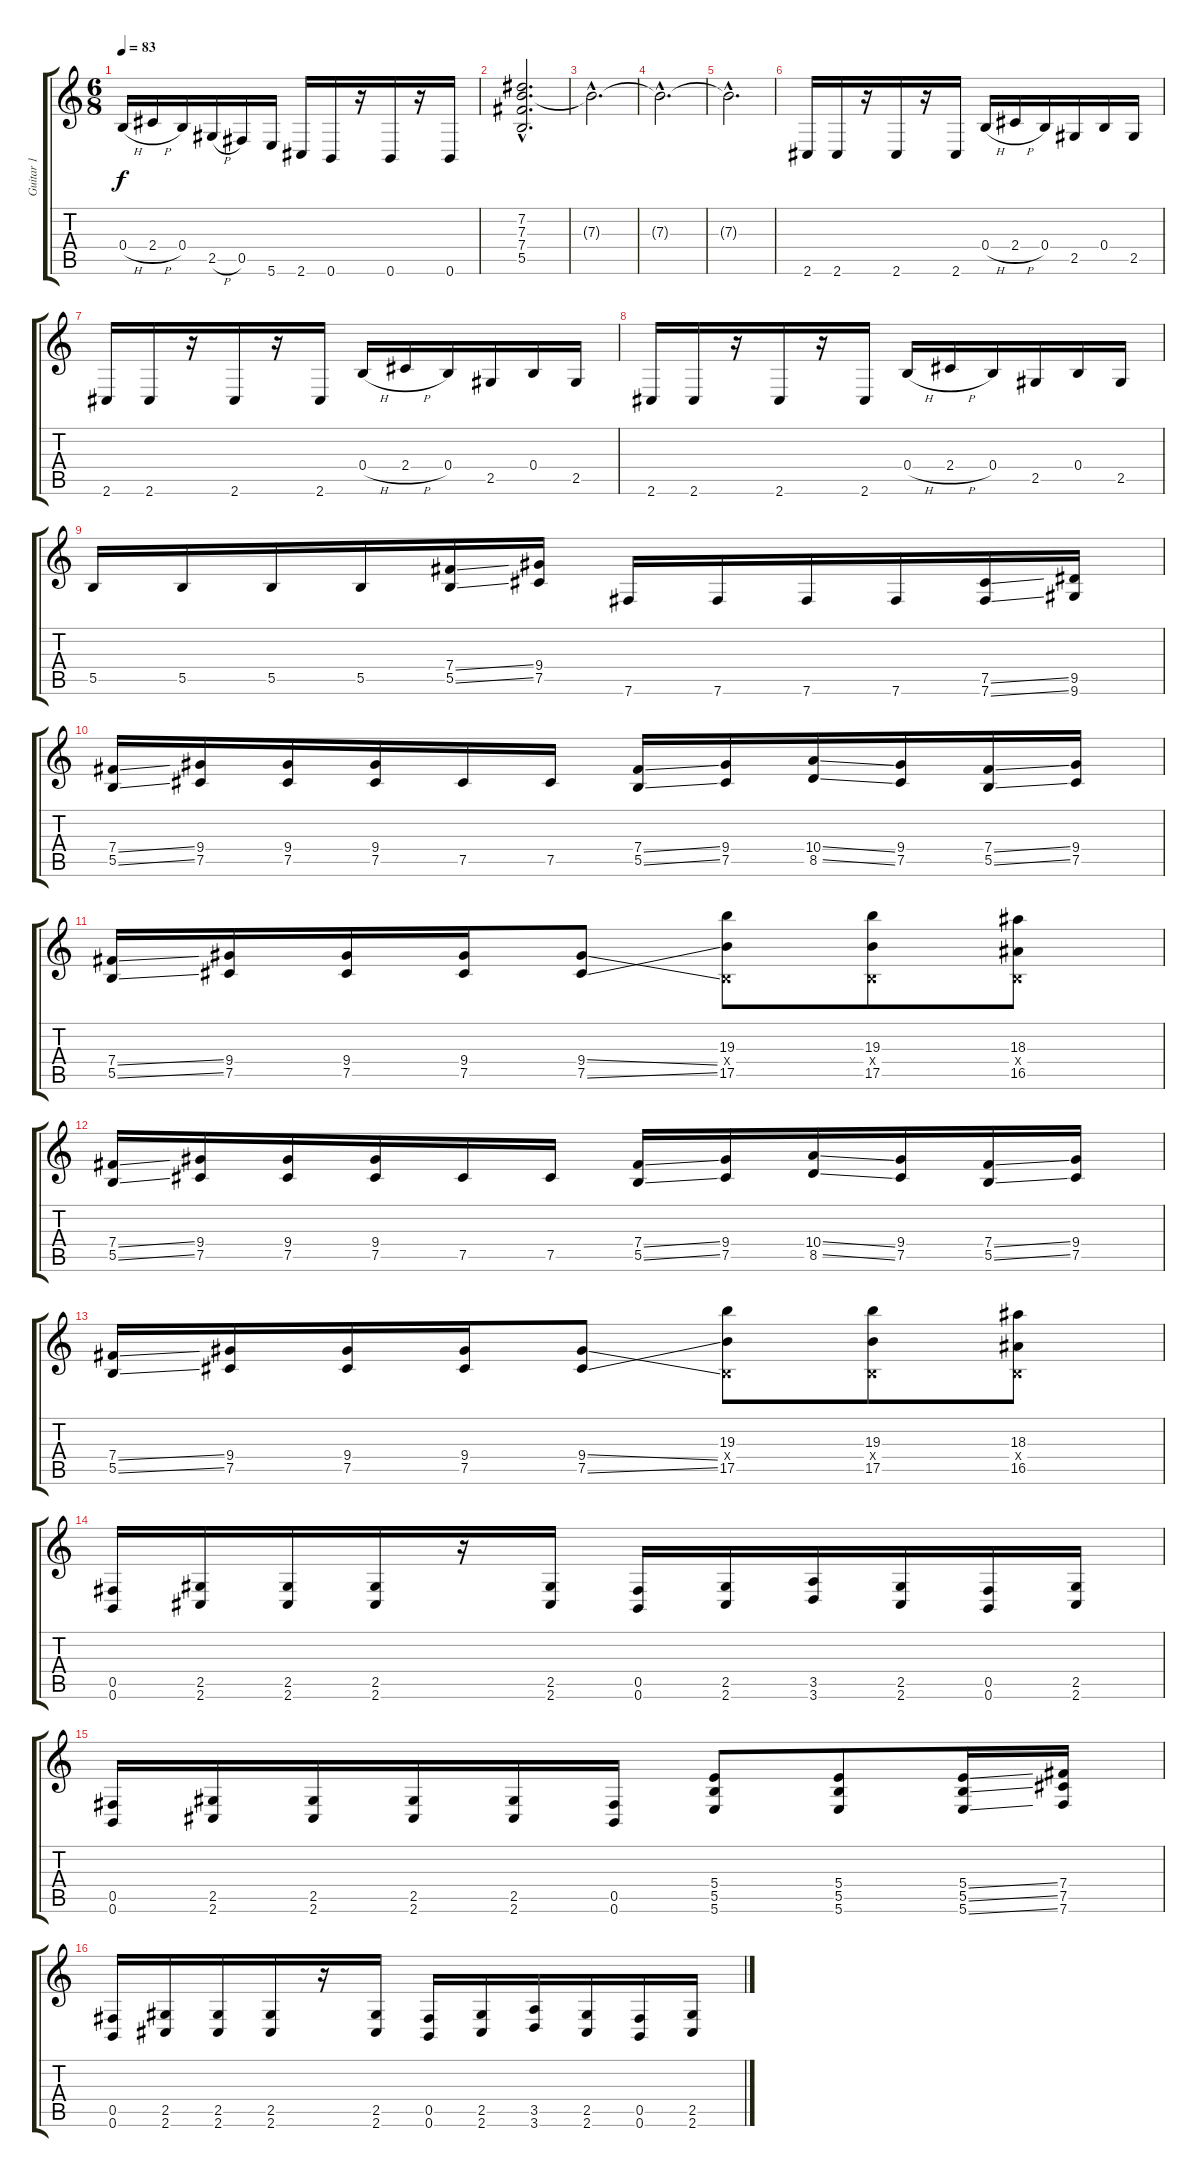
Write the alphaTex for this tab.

\track ("Guitar 1" "Guitar 1") {instrument overdrivenguitar}
\staff {score tabs}
\tuning (Db4 Ab3 E3 B2 Gb2 B1) {hide}
\ts (6 8)
\tempo 83
\clef g2
\ks c
0.4{h}.16{dy f instrument overdrivenguitar} 2.4{h}.16 0.4.16 2.5{h}.16 0.5.16 5.6.16 2.6.16 0.6.16{instrument electricguitarmuted} r.16 0.6.16 r.16 0.6.16 |
(7.2{hac} 7.3{hac} 7.4{hac} 5.5{hac}).2{d instrument overdrivenguitar} |
7.3{hac t}.2{d} |
7.3{hac t}.2{d} |
7.3{hac t}.2{d} |
2.6.16{instrument electricguitarmuted} 2.6.16 r.16 2.6.16 r.16 2.6.16 0.4{h}.16{instrument overdrivenguitar} 2.4{h}.16 0.4.16 2.5.16 0.4.16 2.5.16 |
2.6.16{instrument electricguitarmuted} 2.6.16 r.16 2.6.16 r.16 2.6.16 0.4{h}.16{instrument overdrivenguitar} 2.4{h}.16 0.4.16 2.5.16 0.4.16 2.5.16 |
2.6.16{instrument electricguitarmuted} 2.6.16 r.16 2.6.16 r.16 2.6.16 0.4{h}.16{instrument overdrivenguitar} 2.4{h}.16 0.4.16 2.5.16 0.4.16 2.5.16 |
5.5.16{instrument electricguitarmuted} 5.5.16 5.5.16 5.5.16 (7.4{ss} 5.5{ss}).16{instrument overdrivenguitar} (9.4 7.5).16 7.6.16{instrument electricguitarmuted} 7.6.16 7.6.16 7.6.16 (7.5{ss} 7.6{ss}).16{instrument overdrivenguitar} (9.5 9.6).16 |
(7.4{ss} 5.5{ss}).16 (9.4 7.5).16 (9.4 7.5).16 (9.4 7.5).16 7.5.16{instrument electricguitarmuted} 7.5.16 (7.4{ss} 5.5{ss}).16{instrument overdrivenguitar} (9.4 7.5).16 (10.4{ss} 8.5{ss}).16 (9.4 7.5).16 (7.4{ss} 5.5{ss}).16 (9.4 7.5).16 |
(7.4{ss} 5.5{ss}).16 (9.4 7.5).16 (9.4 7.5).16 (9.4 7.5).16 (9.4{ss} 7.5{ss}).8 (19.3 0.4{x} 17.5).8 (19.3 0.4{x} 17.5).8 (18.3 0.4{x} 16.5).8 |
(7.4{ss} 5.5{ss}).16 (9.4 7.5).16 (9.4 7.5).16 (9.4 7.5).16 7.5.16{instrument electricguitarmuted} 7.5.16 (7.4{ss} 5.5{ss}).16{instrument overdrivenguitar} (9.4 7.5).16 (10.4{ss} 8.5{ss}).16 (9.4 7.5).16 (7.4{ss} 5.5{ss}).16 (9.4 7.5).16 |
(7.4{ss} 5.5{ss}).16 (9.4 7.5).16 (9.4 7.5).16 (9.4 7.5).16 (9.4{ss} 7.5{ss}).8 (19.3 0.4{x} 17.5).8 (19.3 0.4{x} 17.5).8 (18.3 0.4{x} 16.5).8 |
(0.5 0.6).16{instrument electricguitarmuted} (2.5 2.6).16 (2.5 2.6).16 (2.5 2.6).16 r.16 (2.5 2.6).16 (0.5 0.6).16 (2.5 2.6).16 (3.5 3.6).16 (2.5 2.6).16 (0.5 0.6).16 (2.5 2.6).16 |
(0.5 0.6).16 (2.5 2.6).16 (2.5 2.6).16 (2.5 2.6).16 (2.5 2.6).16 (0.5 0.6).16 (5.4 5.5 5.6).8{instrument overdrivenguitar} (5.4 5.5 5.6).8 (5.4{ss} 5.5{ss} 5.6{ss}).16 (7.4 7.5 7.6).16 |
(0.5 0.6).16{instrument electricguitarmuted} (2.5 2.6).16 (2.5 2.6).16 (2.5 2.6).16 r.16 (2.5 2.6).16 (0.5 0.6).16 (2.5 2.6).16 (3.5 3.6).16 (2.5 2.6).16 (0.5 0.6).16 (2.5 2.6).16
